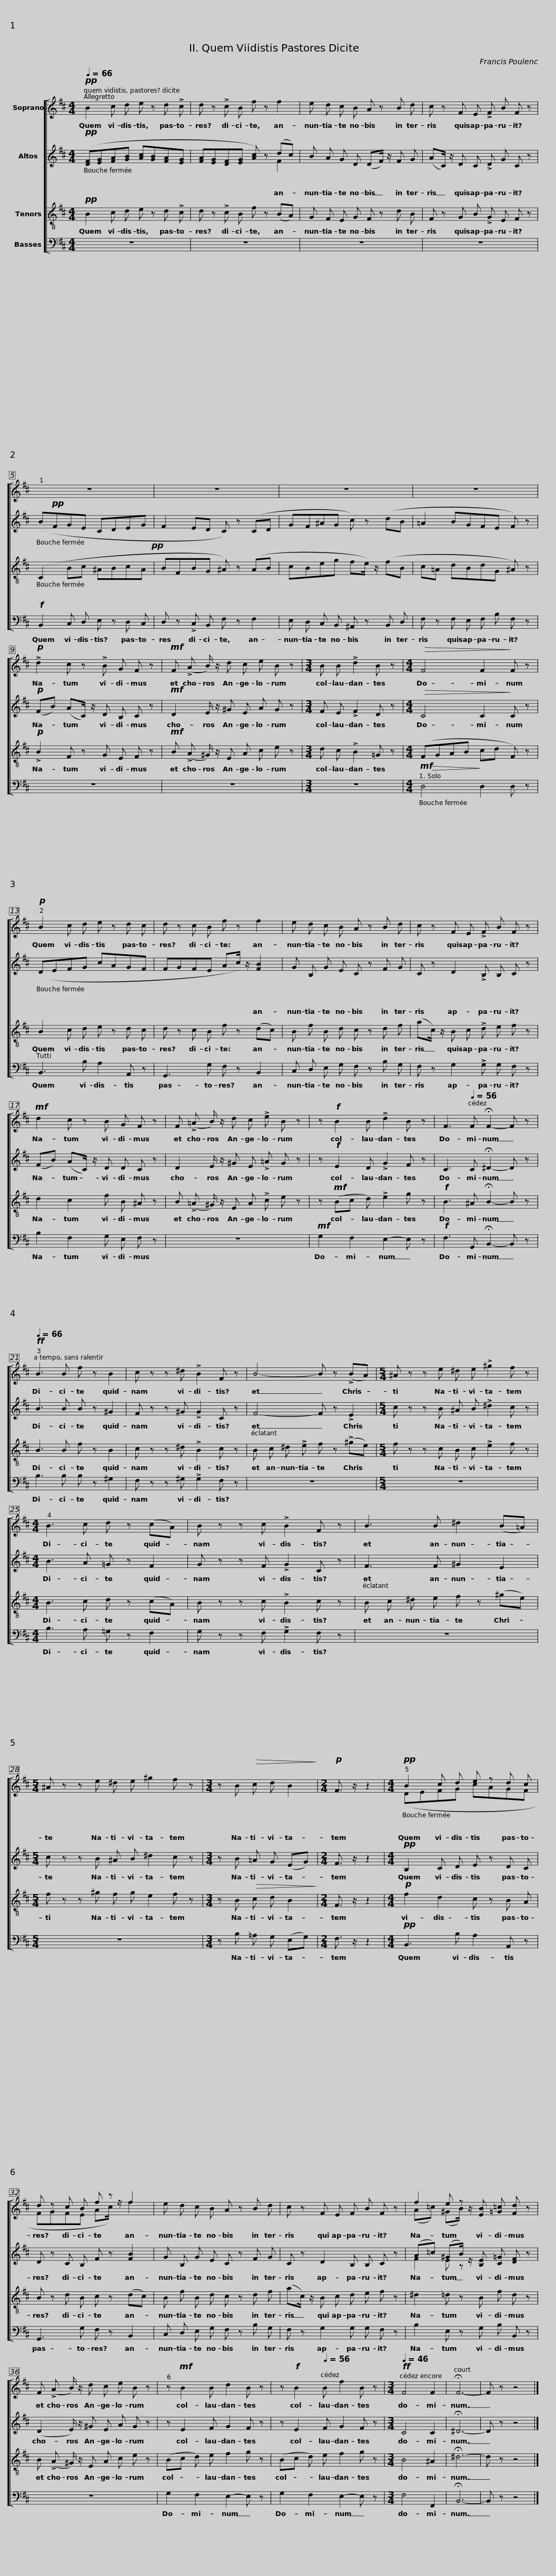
X:1
%%score [ ( 1 2 ) ( 3 4 ) 5 6 ]
L:1/8
Q:1/4=66
M:4/4
I:linebreak $
K:D
V:1 treble
V:2 treble
V:3 treble
V:4 treble
V:5 treble-8
V:6 bass
V:1
!pp! B2 c d e z d !>!c | d z !>!c B f z f2 |$ e d c B A z B d | c z F E !>!F B F z |$ z8 | %5
 z8 |$ z8 | z8 |$!p! !>!d2 c z !>!B G F z |!mf! F (!>!A B/) z/ d c e B z |$ %10
[M:3/4] B B !>!d2 B z |[M:4/4]!>(! F4 F2!>)! F z |!p! B2 c d e z d c |$ d z c B f z f2 | e d c B A z B d |$ %15
 c z F E !>!F B F z |!mf! d2 c z B G F z |$ F (!>!=A B/) z/ d c !>!e B z | z!f! B2 B !>!d2 B z | F3[Q:1/4=56] F !fermata!F2- F z |$ %20
[Q:1/4=66]!ff! B3 B f z B2 | c z z ^d !>!B2 F z | B4- B z (!>!BA) |$[M:5/4] ^A z z e ^d e !>!^g2 f z |[M:4/4] B3 c d z (cA) | %25
 B z z c !>!B2 F z |$ B3 B ^d2 (B=A) |[M:5/4] ^A z z e ^d e ^g2 f z |$[M:3/4] z B!>(! c d B2!>)! |[M:2/4]!p! F3/2 z/ z2 | %30
[M:4/4]!pp! B2 c d e z d c |$ d z c B f z f2 | e d c B A z B d |$ c z F E F B F z | f2 e z [EB] [=G=c] [Fd] z |$ %35
 F (!>!A B/) z/ d c e B z | z!mf! B2 B d2 B z |$ z!f! B2[Q:1/4=56] B f2 B z |[M:3/4]!ff![Q:1/4=46] F4 F2 | !fermata!F6- | %40
 F z z4 |] %41
V:2
 x8 | x8 |$ x8 | x8 |$ x8 | %5
 x8 |$ x8 | x8 |$ x8 | x8 |$ %10
[M:3/4] x6 |[M:4/4] x8 | x8 |$ x8 | x8 |$ %15
 x8 | x8 |$ x8 | x8 | x8 |$ %20
 x8 | x8 | x8 |$[M:5/4] x10 |[M:4/4] x8 | %25
 x8 |$ x8 |[M:5/4] x10 |$[M:3/4] x6 |[M:2/4] x4 | %30
[M:4/4] (DEFG cAGF |$ FGFE Ac/) z/ f2 | x8 |$ x8 | (A=c) (^GB/) z/ x4 |$ %35
 x8 | x8 |$ x8 |[M:3/4] x6 | x6 | %40
 x6 |] %41
V:3
!pp! ([DF][EG][FA][GB] [Ac][GB][FA][EG] | [FA][EG][DF][EG] [Ac]) z (dc) |$ B A G D (DF/) z/ F G | (AC/) z/ D C !>!D G C z |$ (B!pp!FGE CDEG | %5
 F2 ED C) z (CD |$ GF^AG c) z (dB | =A2 BGFE F) z |$!p! (FB) (AC/) z/ D B, C z |!mf! D2 E/ z/ ^G E A G z |$ %10
[M:3/4] F E !>!F2 D z |[M:4/4]!>(! C4 C2!>)! C z | (DEFG cAGF |$ FGFE Ac/) z/ [FB]2 | G B, G E C z F G |$ %15
 C z D2 !>!B, B, C z | (FB) (AC/) z/ D D C z |$ D2 E/ z/ ^G E !>!=A G z | z!f! E2 D !>!G2 F z | C3 C !fermata!^D2- D z |$ %20
 B3 B B z ^G2 | F z z ^G !>!G2 C z | F4- F z !>!E2 |$[M:5/4] c z z B ^A B !>!^d2 c z |[M:4/4] B3 A =G z F2 | %25
 G z z F !>!G2 C z |$ F3 F ^G2 E2 |[M:5/4] c z z B ^A B ^d2 c z |$[M:3/4] z B =A G (EG) |[M:2/4] F3/2 z/ z2 | %30
[M:4/4]!pp! B,2 C D E z D C |$ D z C B, F z [FB]2 | G B, G E C z F G |$ C z D2 B, B, C z | (A=c) (^GB/) z/ [B,E] [C=G] [DF] z |$ %35
 (D2 E/) z/ ^G E A G z | z E2 F G2 F z |$ z E2 F G2 F z |[M:3/4] C4 C2 | !fermata!^D6- | %40
 D z z4 |] %41
V:4
 x8 | x6 F2 |$ x8 | x8 |$ x8 | %5
 x8 |$ x8 | x8 |$ x8 | x8 |$ %10
[M:3/4] x6 |[M:4/4] x8 | x8 |$ x8 | x8 |$ %15
 x8 | x8 |$ x8 | x8 | x8 |$ %20
 x8 | x8 | x8 |$[M:5/4] x10 |[M:4/4] x8 | %25
 x8 |$ x8 |[M:5/4] x10 |$[M:3/4] x6 |[M:2/4] x4 | %30
[M:4/4] x8 |$ x8 | x8 |$ x8 | F2 E z x4 |$ %35
 x8 | x8 |$ x8 |[M:3/4] x6 | x6 | %40
 x6 |] %41
V:5
!pp! B2 c d e z d !>!c | d z !>!c B f z (BA) |$ G F E G F z d B | F z G B !>!G E F z |$ (C2 Bc ^ABcA!pp! | %5
 BFBG ^A) z (AB |$ cBeg fe/) z/ (fB | c=A dBdG ^A) z |$!p! !>!B2 F z G E F z |!mf! B (!>!A ^G/) z/ E A c e z |$ %10
[M:3/4] d c !>!B2 =G z |[M:4/4] (FGAB cd F) z | B2 c d e z d c |$ d z c B f z (dc) | B f B d c z d f |$ %15
 (ac/) z/ B c !>!d e f z | d2 c2 f B ^A z |$ B (!>!=A ^G/) z/ E A !>!c e z | z!mf! (Bc d) !>!e2 g z |!f! B3 ^A !fermata!B2- B z |$ %20
 B3 B f z B2 | c z z ^d !>!B2 c z | B c ^d !>!e f z (!>!^ge) |$[M:5/4] f z z c B c !>!e2 f z |[M:4/4] B3 c d z (cA) | %25
 B z z c !>!B2 c z |$ B c ^d e f z (^ge) |[M:5/4] f z z ^g f g e2 f z |$[M:3/4] z B!>(! c d B2!>)! |[M:2/4] F3/2 z/ z2 | %30
[M:4/4]!p! f2 d2 c z B A |$ B z d B c z (dc) | B f B d c z d f |$ (ac/) z/ B c d e f z | ^d2 =d z B f d z |$ %35
 B (!>!A ^G/) z/ E A c e z | (Bc d) e f2 g z |$ (Bc d) e f2 g z |[M:3/4] B4 ^A2 | !fermata!^d6- | %40
 d z z4 |] %41
V:6
 z8 | z8 |$ z8 | z8 |$!f! B,,2 C, D, E, z D, C, | %5
 D, z !>!C, B,, F, z F,2 |$ E, D, C, B,, ^A,, z B,, D, | F, z F, E, F, B, F, z |$ z8 | z8 |$ %10
[M:3/4] z6 |[M:4/4]!mf!!>(! D,4!>)! D,2 D, z | B,,3 B, A,2 A,, z |$ G,,3 G, F, z B,,2 | C, D, E, G, F, z B, G, |$ %15
 F, z G,2 !>!G, G, F, z | B,2 F,2 G, E, F, z |$ z8 |!mf! G,2 F,2 E,2- E, z |!f! F,3 G,, !fermata!B,,2- B,, z |$ %20
 B,3 B, B, z ^G,2 | F, z z ^G, !>!G,2 F, z | z8 |$[M:5/4] z10 |[M:4/4] B,3 A, =G, z F,2 | %25
 G, z z F, !>!G,2 F, z |$ z8 |[M:5/4] z10 |$[M:3/4] z B, =A, G, (E,G,) |[M:2/4] F,3/2 z/ z2 | %30
[M:4/4]!pp! B,,3 B, A,2 A,, z |$ G,,3 G, F, z B,,2 | C, D, E, G, F, z B, G, |$ F, z G,2 G, G, F, z | B,2 E, z G, B, B,, z |$ %35
 z8 | G,2 F,2 E,2- E, z |$ G,2 F,2 E,2- E, z |[M:3/4] F,4 F,,2 | !fermata!B,,6- | %40
 B,, z z4 |] %41
